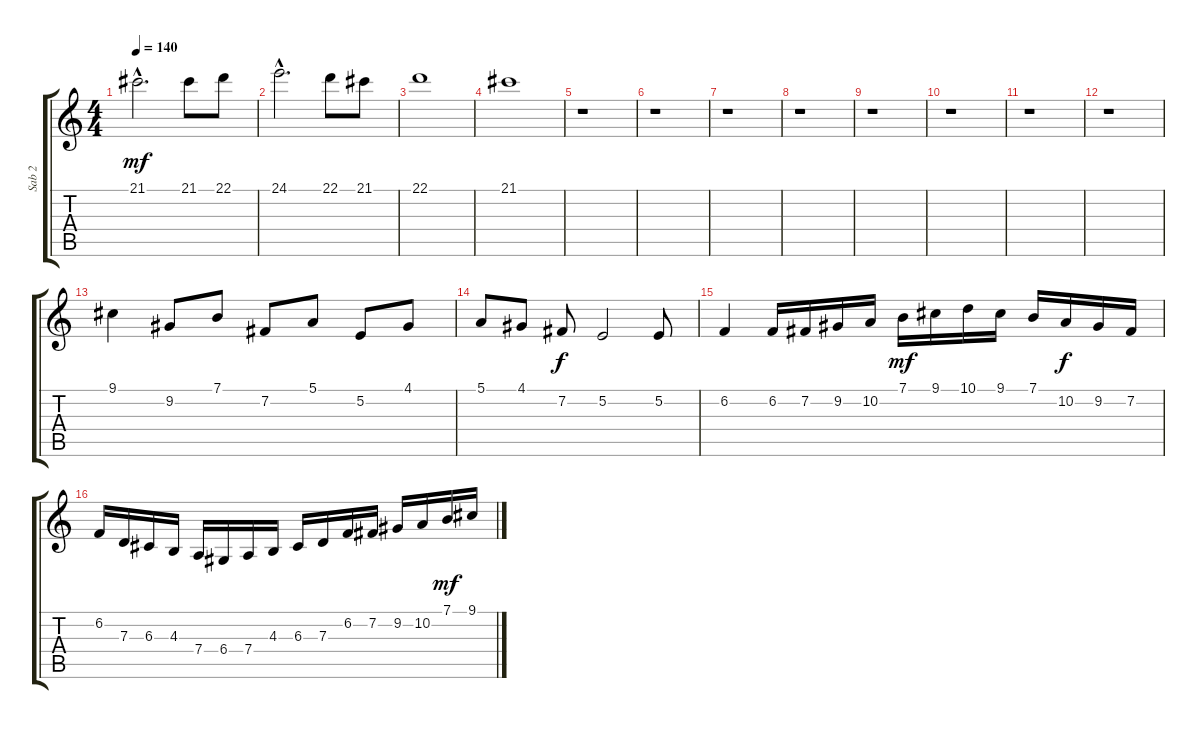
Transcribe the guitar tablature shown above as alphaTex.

\track ("Sab 2" "Sab 2") {instrument stringensemble1}
\staff {score tabs}
\tuning (E4 B3 G3 D3 A2 E2) {hide}
\ts (4 4)
\tempo 140
\clef g2
\ks c
21.1{hac}.2{d dy mf} 21.1.8 22.1.8 |
24.1{hac}.2{d} 22.1.8 21.1.8 |
22.1.1 |
21.1.1 |
r.1 |
r.1 |
r.1 |
r.1 |
r.1 |
r.1 |
r.1 |
r.1 |
9.1.4 9.2.8 7.1.8 7.2.8 5.1.8 5.2.8 4.1.8 |
5.1.8 4.1.8 7.2.8{dy f} 5.2.2 5.2.8 |
6.2.4 6.2.16 7.2.16 9.2.16 10.2.16 7.1.16{dy mf} 9.1.16 10.1.16 9.1.16 7.1.16 10.2.16{dy f} 9.2.16 7.2.16 |
6.2.16 7.3.16 6.3.16 4.3.16 7.4.16 6.4.16 7.4.16 4.3.16 6.3.16 7.3.16 6.2.16 7.2.16 9.2.16 10.2.16 7.1.16{dy mf} 9.1.16
